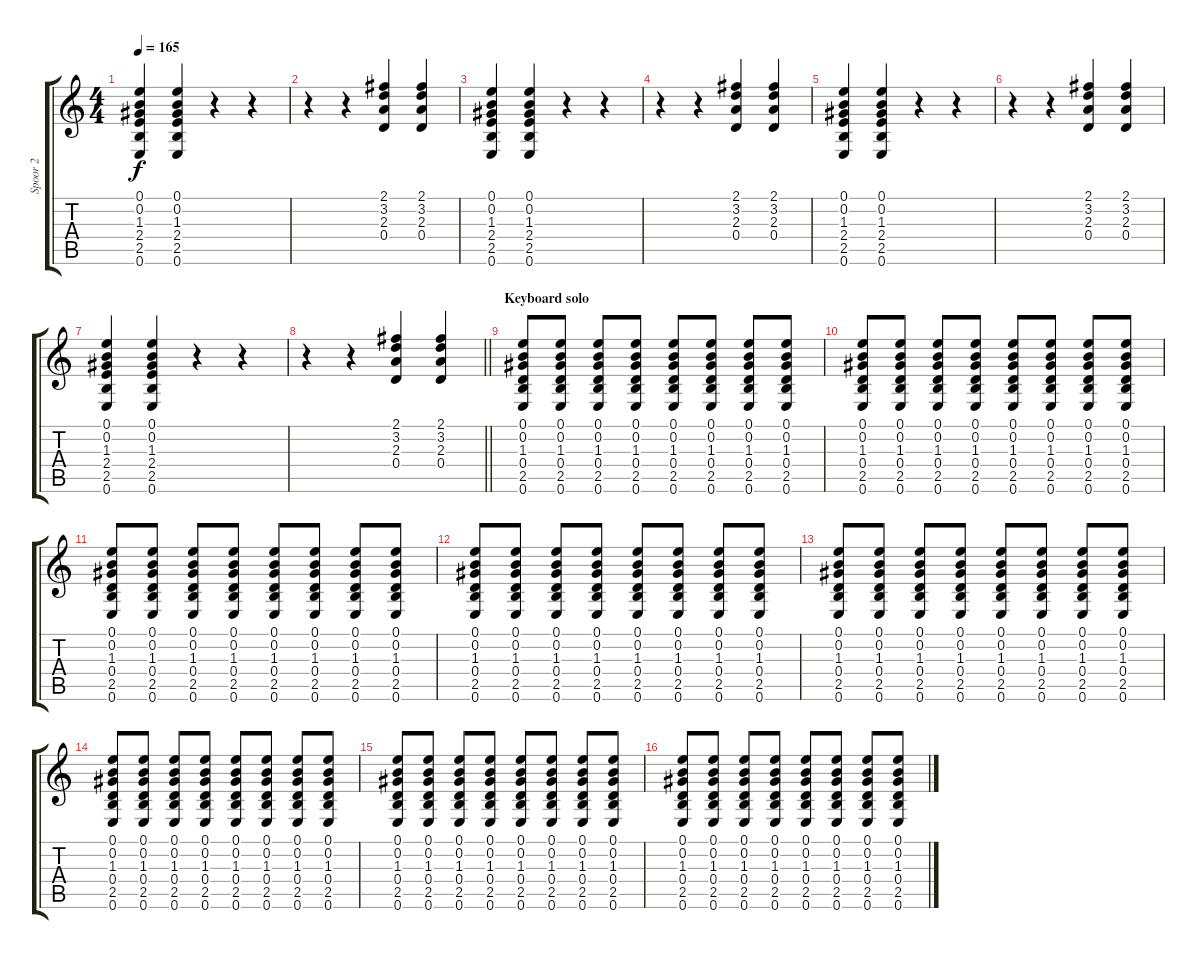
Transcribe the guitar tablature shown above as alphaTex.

\track ("Spoor 2" "Spoor 2") {instrument overdrivenguitar}
\staff {score tabs}
\tuning (E4 B3 G3 D3 A2 E2) {hide}
\ts (4 4)
\tempo 165
\clef g2
\ks c
(0.1 0.2 1.3 2.4 2.5 0.6).4{dy f} (0.1 0.2 1.3 2.4 2.5 0.6).4 r.4 r.4 |
r.4 r.4 (2.1 3.2 2.3 0.4).4 (2.1 3.2 2.3 0.4).4 |
(0.1 0.2 1.3 2.4 2.5 0.6).4 (0.1 0.2 1.3 2.4 2.5 0.6).4 r.4 r.4 |
r.4 r.4 (2.1 3.2 2.3 0.4).4 (2.1 3.2 2.3 0.4).4 |
(0.1 0.2 1.3 2.4 2.5 0.6).4 (0.1 0.2 1.3 2.4 2.5 0.6).4 r.4 r.4 |
r.4 r.4 (2.1 3.2 2.3 0.4).4 (2.1 3.2 2.3 0.4).4 |
(0.1 0.2 1.3 2.4 2.5 0.6).4 (0.1 0.2 1.3 2.4 2.5 0.6).4 r.4 r.4 |
\barLineRight lightlight
r.4 r.4 (2.1 3.2 2.3 0.4).4 (2.1 3.2 2.3 0.4).4 |
\section ("" "Keyboard solo")
(0.1 0.2 1.3 0.4 2.5 0.6).8 (0.1 0.2 1.3 0.4 2.5 0.6).8 (0.1 0.2 1.3 0.4 2.5 0.6).8 (0.1 0.2 1.3 0.4 2.5 0.6).8 (0.1 0.2 1.3 0.4 2.5 0.6).8 (0.1 0.2 1.3 0.4 2.5 0.6).8 (0.1 0.2 1.3 0.4 2.5 0.6).8 (0.1 0.2 1.3 0.4 2.5 0.6).8 |
(0.1 0.2 1.3 0.4 2.5 0.6).8 (0.1 0.2 1.3 0.4 2.5 0.6).8 (0.1 0.2 1.3 0.4 2.5 0.6).8 (0.1 0.2 1.3 0.4 2.5 0.6).8 (0.1 0.2 1.3 0.4 2.5 0.6).8 (0.1 0.2 1.3 0.4 2.5 0.6).8 (0.1 0.2 1.3 0.4 2.5 0.6).8 (0.1 0.2 1.3 0.4 2.5 0.6).8 |
(0.1 0.2 1.3 0.4 2.5 0.6).8 (0.1 0.2 1.3 0.4 2.5 0.6).8 (0.1 0.2 1.3 0.4 2.5 0.6).8 (0.1 0.2 1.3 0.4 2.5 0.6).8 (0.1 0.2 1.3 0.4 2.5 0.6).8 (0.1 0.2 1.3 0.4 2.5 0.6).8 (0.1 0.2 1.3 0.4 2.5 0.6).8 (0.1 0.2 1.3 0.4 2.5 0.6).8 |
(0.1 0.2 1.3 0.4 2.5 0.6).8 (0.1 0.2 1.3 0.4 2.5 0.6).8 (0.1 0.2 1.3 0.4 2.5 0.6).8 (0.1 0.2 1.3 0.4 2.5 0.6).8 (0.1 0.2 1.3 0.4 2.5 0.6).8 (0.1 0.2 1.3 0.4 2.5 0.6).8 (0.1 0.2 1.3 0.4 2.5 0.6).8 (0.1 0.2 1.3 0.4 2.5 0.6).8 |
(0.1 0.2 1.3 0.4 2.5 0.6).8 (0.1 0.2 1.3 0.4 2.5 0.6).8 (0.1 0.2 1.3 0.4 2.5 0.6).8 (0.1 0.2 1.3 0.4 2.5 0.6).8 (0.1 0.2 1.3 0.4 2.5 0.6).8 (0.1 0.2 1.3 0.4 2.5 0.6).8 (0.1 0.2 1.3 0.4 2.5 0.6).8 (0.1 0.2 1.3 0.4 2.5 0.6).8 |
(0.1 0.2 1.3 0.4 2.5 0.6).8 (0.1 0.2 1.3 0.4 2.5 0.6).8 (0.1 0.2 1.3 0.4 2.5 0.6).8 (0.1 0.2 1.3 0.4 2.5 0.6).8 (0.1 0.2 1.3 0.4 2.5 0.6).8 (0.1 0.2 1.3 0.4 2.5 0.6).8 (0.1 0.2 1.3 0.4 2.5 0.6).8 (0.1 0.2 1.3 0.4 2.5 0.6).8 |
(0.1 0.2 1.3 0.4 2.5 0.6).8 (0.1 0.2 1.3 0.4 2.5 0.6).8 (0.1 0.2 1.3 0.4 2.5 0.6).8 (0.1 0.2 1.3 0.4 2.5 0.6).8 (0.1 0.2 1.3 0.4 2.5 0.6).8 (0.1 0.2 1.3 0.4 2.5 0.6).8 (0.1 0.2 1.3 0.4 2.5 0.6).8 (0.1 0.2 1.3 0.4 2.5 0.6).8 |
(0.1 0.2 1.3 0.4 2.5 0.6).8 (0.1 0.2 1.3 0.4 2.5 0.6).8 (0.1 0.2 1.3 0.4 2.5 0.6).8 (0.1 0.2 1.3 0.4 2.5 0.6).8 (0.1 0.2 1.3 0.4 2.5 0.6).8 (0.1 0.2 1.3 0.4 2.5 0.6).8 (0.1 0.2 1.3 0.4 2.5 0.6).8 (0.1 0.2 1.3 0.4 2.5 0.6).8
